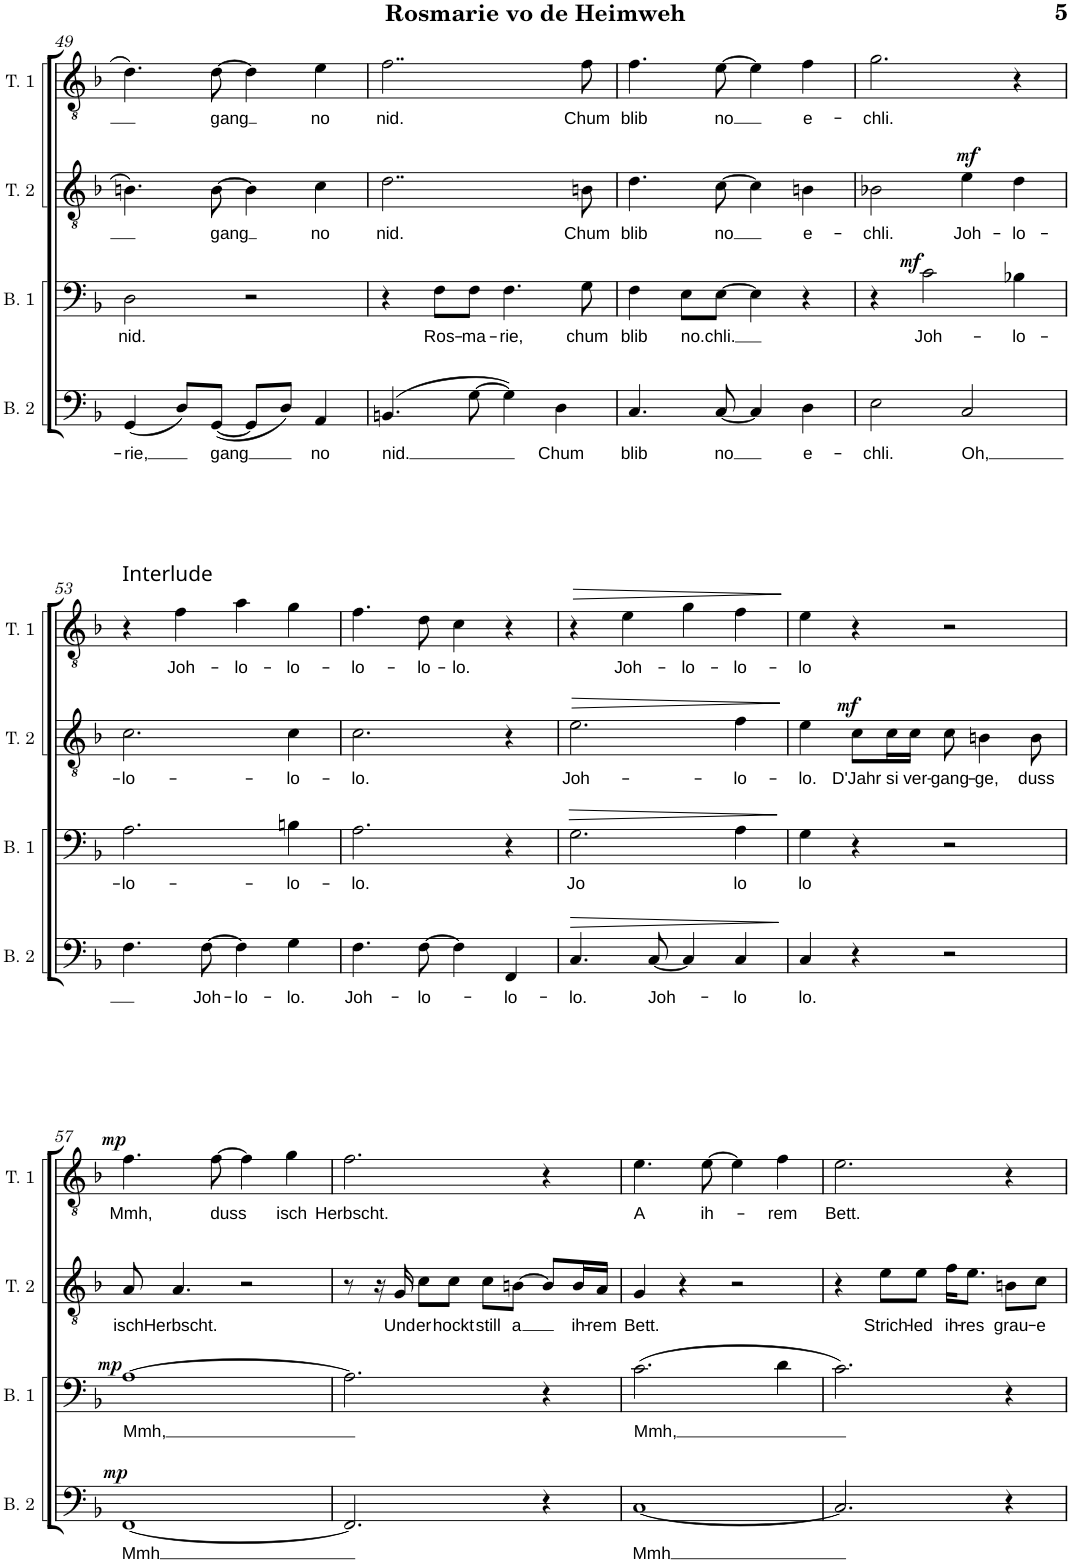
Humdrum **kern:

**kern	**text	**dynam	**kern	**text	**dynam	**kern	**text	**dynam	**kern	**text	**dynam
*part4	*part4	*part4	*part3	*part3	*part3	*part2	*part2	*part2	*part1	*part1	*part1
*staff4	*staff4	*staff4	*staff3	*staff3	*staff3	*staff2	*staff2	*staff2	*staff1	*staff1	*staff1
*I"Bass 2	*	*	*I"Bass 1	*	*	*I"Tenor 2	*	*	*I"Tenor 1	*	*
*I'B. 2	*	*	*I'B. 1	*	*	*I'T. 2	*	*	*I'T. 1	*	*
!!LO:PB:g=z
*clefF4	*	*	*clefF4	*	*	*clefGv2	*	*	*clefGv2	*	*
*k[b-]	*	*	*k[b-]	*	*	*k[b-]	*	*	*k[b-]	*	*
*M4/4	*	*	*M4/4	*	*	*M4/4	*	*	*M4/4	*	*
=49	=49	=49	=49	=49	=49	=49	=49	=49	=49	=49	=49
!	!LO:LY:b	!	!	!LO:LY:b	!	!	!	!	!	!	!
(4GG/	-rie,	.	2D\	nid.	.	4.Bn\	.	.	4.d\	.	.
8D/L)	.	.	.	.	.	.	.	.	.	.	.
!	!LO:LY:b	!	!	!	!	!	!LO:LY:b	!	!	!LO:LY:b	!
([8GG/J	gang	.	.	.	.	[8B\	gang	.	[8d\	gang	.
8GG/L]	.	.	2r	.	.	4B\]	.	.	4d\]	.	.
8D/J)	.	.	.	.	.	.	.	.	.	.	.
!	!LO:LY:b	!	!	!	!	!	!LO:LY:b	!	!	!LO:LY:b	!
4AA/	no	.	.	.	.	4c\	no	.	4e\	no	.
=50	=50	=50	=50	=50	=50	=50	=50	=50	=50	=50	=50
!	!LO:LY:b	!	!	!	!	!	!LO:LY:b	!	!	!LO:LY:b	!
(4.BBn/	nid.	.	4r	.	.	2..d\	nid.	.	2..f\	nid.	.
!	!	!	!	!LO:LY:b	!	!	!	!	!	!	!
.	.	.	8F\L	Ros-	.	.	.	.	.	.	.
!	!	!	!	!LO:LY:b	!	!	!	!	!	!	!
[8G\	.	.	8F\J	-ma-	.	.	.	.	.	.	.
!	!	!	!	!LO:LY:b	!	!	!	!	!	!	!
4G\])	.	.	4.F\	-rie,	.	.	.	.	.	.	.
!	!LO:LY:b	!	!	!	!	!	!	!	!	!	!
4D\	Chum	.	.	.	.	.	.	.	.	.	.
!	!	!	!	!LO:LY:b	!	!	!LO:LY:b	!	!	!LO:LY:b	!
.	.	.	8G\	chum	.	8Bn\	Chum	.	8f\	Chum	.
=51	=51	=51	=51	=51	=51	=51	=51	=51	=51	=51	=51
!	!LO:LY:b	!	!	!LO:LY:b	!	!	!LO:LY:b	!	!	!LO:LY:b	!
4.C/	blib	.	4F\	blib	.	4.d\	blib	.	4.f\	blib	.
!	!	!	!	!LO:LY:b	!	!	!	!	!	!	!
.	.	.	8E\L	-no.chli.	.	.	.	.	.	.	.
!	!LO:LY:b	!	!	!	!	!	!LO:LY:b	!	!	!LO:LY:b	!
[8C/	no	.	[8E\J	.	.	[8c\	no	.	[8e\	no	.
4C/]	.	.	4E\]	.	.	4c\]	.	.	4e\]	.	.
!	!LO:LY:b	!	!	!	!	!	!LO:LY:b	!	!	!LO:LY:b	!
4D\	e-	.	4r	.	.	4Bn\	e-	.	4f\	e-	.
=52	=52	=52	=52	=52	=52	=52	=52	=52	=52	=52	=52
!	!LO:LY:b	!	!	!	!	!	!LO:LY:b	!	!	!LO:LY:b	!
2E\	-chli.	.	4r	.	.	2B-X\	-chli.	.	2.g\	-chli.	.
!	!	!	!	!LO:LY:b	!LO:DY:a	!	!	!	!	!	!
.	.	.	2c\	Joh-	mf	.	.	.	.	.	.
!	!LO:LY:b	!	!	!	!	!	!LO:LY:b	!LO:DY:a	!	!	!
2C/	Oh,	.	.	.	.	4e\	Joh-	mf	.	.	.
!	!	!	!	!LO:LY:b	!	!	!LO:LY:b	!	!	!	!
.	.	.	4B-X\	-lo-	.	4d\	-lo-	.	4r	.	.
!!LO:LB:g=z
=53	=53	=53	=53	=53	=53	=53	=53	=53	=53	=53	=53
!	!	!	!	!	!	!	!	!	!LO:TX:a:t=Interlude	!	!
!	!	!	!	!LO:LY:b	!	!	!LO:LY:b	!	!	!	!
4.F\	.	.	2.A\	-lo-	.	2.c\	-lo-	.	4r	.	.
!	!	!	!	!	!	!	!	!	!	!LO:LY:b	!
.	.	.	.	.	.	.	.	.	4f\	Joh-	.
!	!LO:LY:b	!	!	!	!	!	!	!	!	!	!
[8F\	Joh-	.	.	.	.	.	.	.	.	.	.
!	!LO:LY:b	!	!	!	!	!	!	!	!	!LO:LY:b	!
4F\]	-lo-	.	.	.	.	.	.	.	4a\	-lo-	.
!	!LO:LY:b	!	!	!LO:LY:b	!	!	!LO:LY:b	!	!	!LO:LY:b	!
4G\	-lo.	.	4Bn\	-lo-	.	4c\	-lo-	.	4g\	-lo-	.
=54	=54	=54	=54	=54	=54	=54	=54	=54	=54	=54	=54
!	!LO:LY:b	!	!	!LO:LY:b	!	!	!LO:LY:b	!	!	!LO:LY:b	!
4.F\	Joh-	.	2.A\	-lo.	.	2.c\	-lo.	.	4.f\	-lo-	.
!	!LO:LY:b	!	!	!	!	!	!	!	!	!LO:LY:b	!
[8F\	-lo-	.	.	.	.	.	.	.	8d\	-lo-	.
!	!	!	!	!	!	!	!	!	!	!LO:LY:b	!
4F\]	.	.	.	.	.	.	.	.	4c\	-lo.	.
!	!LO:LY:b	!	!	!	!	!	!	!	!	!	!
4FF/	-lo-	.	4r	.	.	4r	.	.	4r	.	.
=55	=55	=55	=55	=55	=55	=55	=55	=55	=55	=55	=55
!	!LO:LY:b	!LO:HP:b	!	!LO:LY:b	!LO:HP:b	!	!LO:LY:b	!LO:HP:b	!	!	!LO:HP:b
4.C/	-lo.	>	2.G\	Jo	>	2.e\	Joh-	>	4r	.	>
!	!	!	!	!	!	!	!	!	!	!LO:LY:b	!
.	.	.	.	.	.	.	.	.	4e\	Joh-	.
!	!LO:LY:b	!	!	!	!	!	!	!	!	!	!
[8C/	Joh-	.	.	.	.	.	.	.	.	.	.
!	!	!	!	!	!	!	!	!	!	!LO:LY:b	!
4C/]	.	.	.	.	.	.	.	.	4g\	-lo-	.
!	!LO:LY:b	!	!	!LO:LY:b	!	!	!LO:LY:b	!	!	!LO:LY:b	!
4C/	-lo	.	4A\	lo	.	4f\	-lo-	.	4f\	-lo-	.
.	.	]	.	.	]	.	.	]	.	.	]
=56	=56	=56	=56	=56	=56	=56	=56	=56	=56	=56	=56
!	!LO:LY:b	!	!	!LO:LY:b	!	!	!LO:LY:b	!	!	!LO:LY:b	!
4C/	lo.	.	4G\	lo	.	4e\	-lo.	.	4e\	-lo	.
!	!	!	!	!	!	!	!LO:LY:b	!LO:DY:a	!	!	!
4r	.	.	4r	.	.	8c\L	D'Jahr	mf	4r	.	.
!	!	!	!	!	!	!	!LO:LY:b	!	!	!	!
.	.	.	.	.	.	16c\L	si	.	.	.	.
!	!	!	!	!	!	!	!LO:LY:b	!	!	!	!
.	.	.	.	.	.	16c\JJ	ver-	.	.	.	.
!	!	!	!	!	!	!	!LO:LY:b	!	!	!	!
2r	.	.	2r	.	.	8c\	-gang-	.	2r	.	.
!	!	!	!	!	!	!	!LO:LY:b	!	!	!	!
.	.	.	.	.	.	4Bn\	-ge,	.	.	.	.
!	!	!	!	!	!	!	!LO:LY:b	!	!	!	!
.	.	.	.	.	.	8B\	duss	.	.	.	.
!!LO:LB:g=z
=57	=57	=57	=57	=57	=57	=57	=57	=57	=57	=57	=57
!	!LO:LY:b	!LO:DY:a	!	!LO:LY:b	!LO:DY:a	!	!LO:LY:b	!	!	!LO:LY:b	!LO:DY:a
[1FF	Mmh	mp	[1A	Mmh,	mp	8A/	isch	.	4.f\	Mmh,	mp
!	!	!	!	!	!	!	!LO:LY:b	!	!	!	!
.	.	.	.	.	.	4.A/	Herbscht.	.	.	.	.
!	!	!	!	!	!	!	!	!	!	!LO:LY:b	!
.	.	.	.	.	.	.	.	.	[8f\	duss	.
.	.	.	.	.	.	2r	.	.	4f\]	.	.
!	!	!	!	!	!	!	!	!	!	!LO:LY:b	!
.	.	.	.	.	.	.	.	.	4g\	isch	.
=58	=58	=58	=58	=58	=58	=58	=58	=58	=58	=58	=58
!	!	!	!	!	!	!	!	!	!	!LO:LY:b	!
2.FF/]	.	.	2.A\]	.	.	8r	.	.	2.f\	Herbscht.	.
.	.	.	.	.	.	16r	.	.	.	.	.
!	!	!	!	!	!	!	!LO:LY:b	!	!	!	!
.	.	.	.	.	.	16G/	Und	.	.	.	.
!	!	!	!	!	!	!	!LO:LY:b	!	!	!	!
.	.	.	.	.	.	8c\L	er	.	.	.	.
!	!	!	!	!	!	!	!LO:LY:b	!	!	!	!
.	.	.	.	.	.	8c\J	hockt	.	.	.	.
!	!	!	!	!	!	!	!LO:LY:b	!	!	!	!
.	.	.	.	.	.	8c\L	still	.	.	.	.
!	!	!	!	!	!	!	!LO:LY:b	!	!	!	!
.	.	.	.	.	.	[8Bn\J	a	.	.	.	.
4r	.	.	4r	.	.	8B/L]	.	.	4r	.	.
!	!	!	!	!	!	!	!LO:LY:b	!	!	!	!
.	.	.	.	.	.	16B/L	ih-	.	.	.	.
!	!	!	!	!	!	!	!LO:LY:b	!	!	!	!
.	.	.	.	.	.	16A/JJ	-rem	.	.	.	.
=59	=59	=59	=59	=59	=59	=59	=59	=59	=59	=59	=59
!	!LO:LY:b	!	!	!LO:LY:b	!	!	!LO:LY:b	!	!	!LO:LY:b	!
[1C	Mmh	.	(2.c\	Mmh,	.	4G/	Bett.	.	4.e\	A	.
.	.	.	.	.	.	4r	.	.	.	.	.
!	!	!	!	!	!	!	!	!	!	!LO:LY:b	!
.	.	.	.	.	.	.	.	.	[8e\	ih-	.
.	.	.	.	.	.	2r	.	.	4e\]	.	.
!	!	!	!	!	!	!	!	!	!	!LO:LY:b	!
.	.	.	4d\	.	.	.	.	.	4f\	-rem	.
=60	=60	=60	=60	=60	=60	=60	=60	=60	=60	=60	=60
!	!	!	!	!	!	!	!	!	!	!LO:LY:b	!
2.C/]	.	.	2.c\)	.	.	4r	.	.	2.e\	Bett.	.
!	!	!	!	!	!	!	!LO:LY:b	!	!	!	!
.	.	.	.	.	.	8e\L	Strich-	.	.	.	.
!	!	!	!	!	!	!	!LO:LY:b	!	!	!	!
.	.	.	.	.	.	8e\J	-led	.	.	.	.
!	!	!	!	!	!	!	!LO:LY:b	!	!	!	!
.	.	.	.	.	.	16f\KL	ih-	.	.	.	.
!	!	!	!	!	!	!	!LO:LY:b	!	!	!	!
.	.	.	.	.	.	8.e\J	-res	.	.	.	.
!	!	!	!	!	!	!	!LO:LY:b	!	!	!	!
4r	.	.	4r	.	.	8Bn\L	grau-	.	4r	.	.
!	!	!	!	!	!	!	!LO:LY:b	!	!	!	!
.	.	.	.	.	.	8c\J	-e	.	.	.	.
=	=	=	=	=	=	=	=	=	=	=	=
*-	*-	*-	*-	*-	*-	*-	*-	*-	*-	*-	*-
